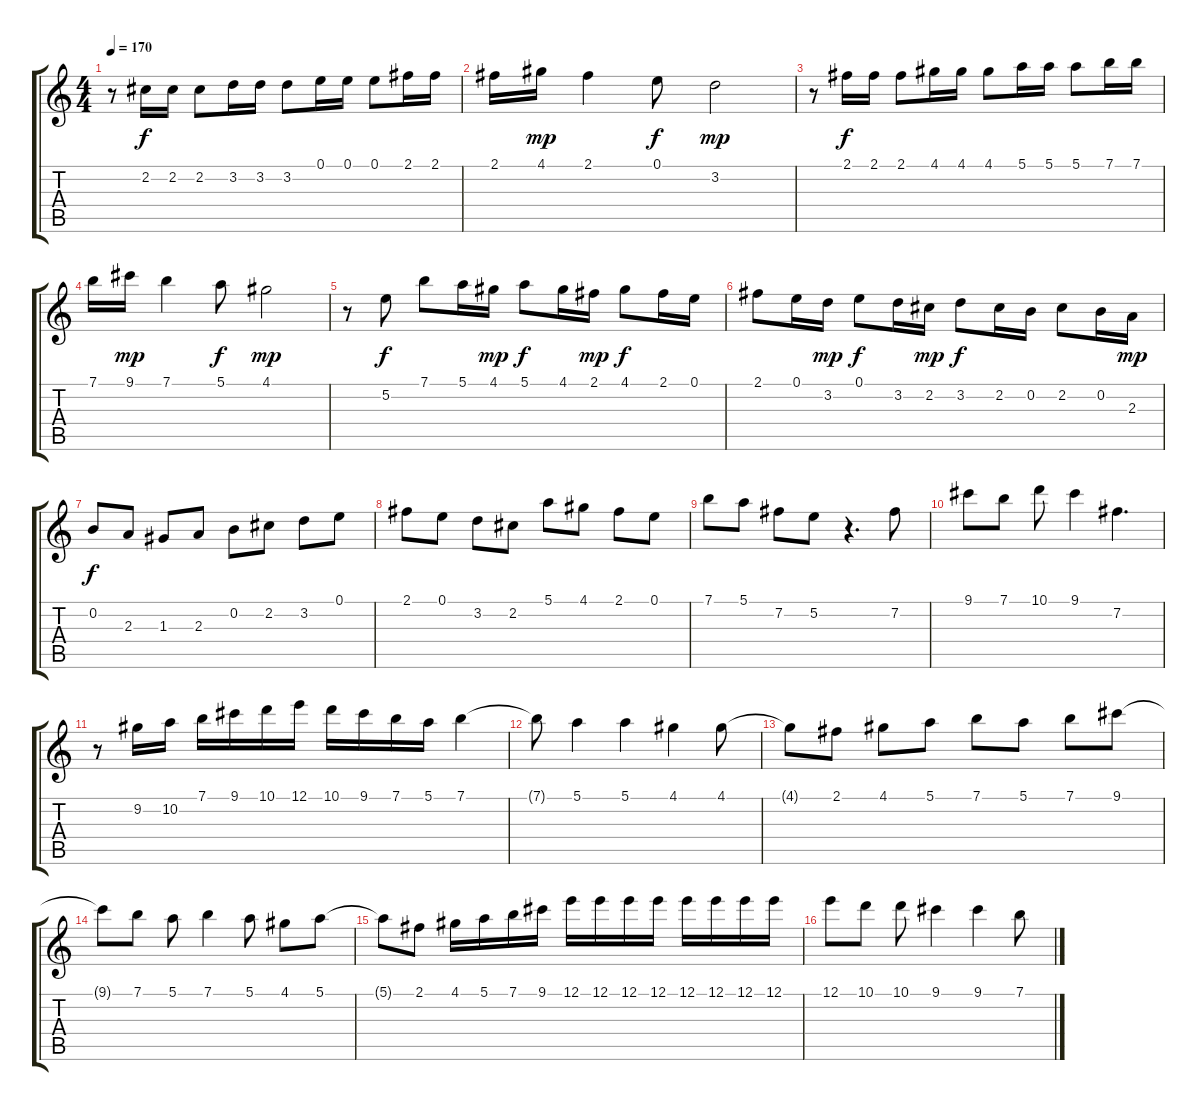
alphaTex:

\track "" {instrument acousticguitarnylon}
\staff {score tabs}
\tuning (E4 B3 G3 D3 A2 E2) {hide}
\ts (4 4)
\tempo 170
\clef g2
\ks c
r.8{dy mp} 2.2.16{dy f} 2.2.16 2.2.8 3.2.16 3.2.16 3.2.8 0.1.16 0.1.16 0.1.8 2.1.16 2.1.16 |
2.1.16 4.1.16{dy mp} 2.1.4 0.1.8{dy f} 3.2.2{dy mp} |
r.8 2.1.16{dy f} 2.1.16 2.1.8 4.1.16 4.1.16 4.1.8 5.1.16 5.1.16 5.1.8 7.1.16 7.1.16 |
7.1.16 9.1.16{dy mp} 7.1.4 5.1.8{dy f} 4.1.2{dy mp} |
r.8 5.2.8{dy f} 7.1.8 5.1.16 4.1.16{dy mp} 5.1.8{dy f} 4.1.16 2.1.16{dy mp} 4.1.8{dy f} 2.1.16 0.1.16 |
2.1.8 0.1.16 3.2.16{dy mp} 0.1.8{dy f} 3.2.16 2.2.16{dy mp} 3.2.8{dy f} 2.2.16 0.2.16 2.2.8 0.2.16 2.3.16{dy mp} |
0.2.8{dy f} 2.3.8 1.3.8 2.3.8 0.2.8 2.2.8 3.2.8 0.1.8 |
2.1.8 0.1.8 3.2.8 2.2.8 5.1.8 4.1.8 2.1.8 0.1.8 |
7.1.8 5.1.8 7.2.8 5.2.8 r.4{d} 7.2.8 |
9.1.8 7.1.8 10.1.8 9.1.4 7.2.4{d} |
r.8 9.2.16 10.2.16 7.1.16 9.1.16 10.1.16 12.1.16 10.1.16 9.1.16 7.1.16 5.1.16 7.1.4 |
7.1{t}.8 5.1.4 5.1.4 4.1.4 4.1.8 |
4.1{t}.8 2.1.8 4.1.8 5.1.8 7.1.8 5.1.8 7.1.8 9.1.8 |
9.1{t}.8 7.1.8 5.1.8 7.1.4 5.1.8 4.1.8 5.1.8 |
5.1{t}.8 2.1.8 4.1.16 5.1.16 7.1.16 9.1.16 12.1.16 12.1.16 12.1.16 12.1.16 12.1.16 12.1.16 12.1.16 12.1.16 |
12.1.8 10.1.8 10.1.8 9.1.4 9.1.4 7.1.8
